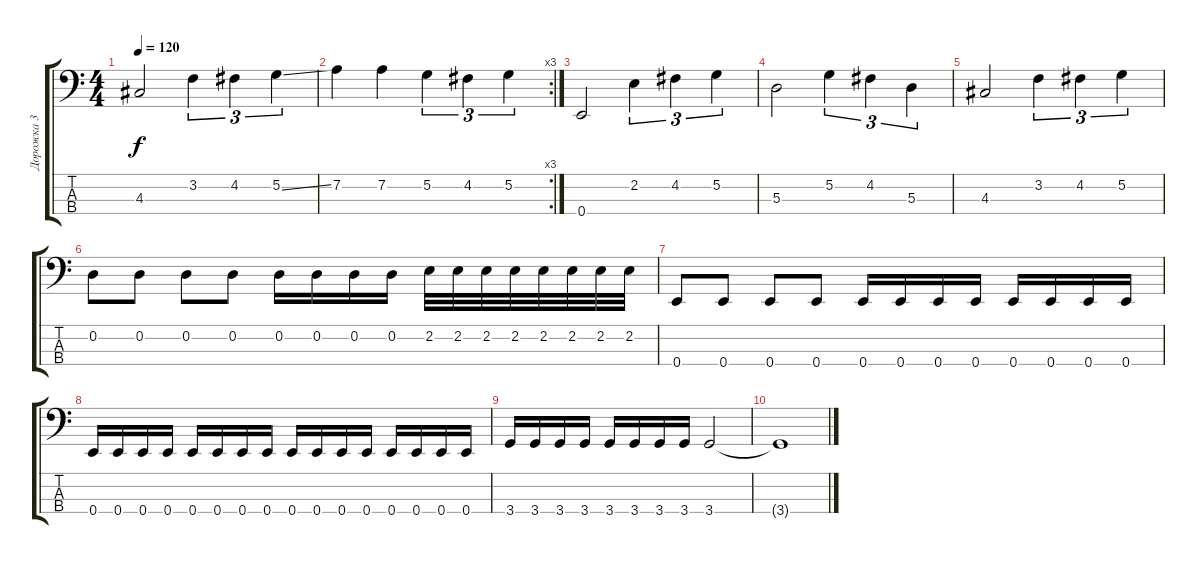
\track ("Дорожка 3" "Дорожка 3") {instrument electricbassfinger}
\staff {score tabs}
\tuning (G2 D2 A1 E1) {hide}
\ts (4 4)
\tempo 120
\clef f4
\ks c
4.3.2{dy f} 3.2.4{tu (3 2)} 4.2.4{tu (3 2)} 5.2{ss}.4{tu (3 2)} |
\rc 3
7.2.4 7.2.4 5.2.4{tu (3 2)} 4.2.4{tu (3 2)} 5.2.4{tu (3 2)} |
0.4.2 2.2.4{tu (3 2)} 4.2.4{tu (3 2)} 5.2.4{tu (3 2)} |
5.3.2 5.2.4{tu (3 2)} 4.2.4{tu (3 2)} 5.3.4{tu (3 2)} |
4.3.2 3.2.4{tu (3 2)} 4.2.4{tu (3 2)} 5.2.4{tu (3 2)} |
0.2.8 0.2.8 0.2.8 0.2.8 0.2.16 0.2.16 0.2.16 0.2.16 2.2.32 2.2.32 2.2.32 2.2.32 2.2.32 2.2.32 2.2.32 2.2.32 |
0.4.8 0.4.8 0.4.8 0.4.8 0.4.16 0.4.16 0.4.16 0.4.16 0.4.16 0.4.16 0.4.16 0.4.16 |
0.4.16 0.4.16 0.4.16 0.4.16 0.4.16 0.4.16 0.4.16 0.4.16 0.4.16 0.4.16 0.4.16 0.4.16 0.4.16 0.4.16 0.4.16 0.4.16 |
3.4.16 3.4.16 3.4.16 3.4.16 3.4.16 3.4.16 3.4.16 3.4.16 3.4.2 |
3.4{t}.1
